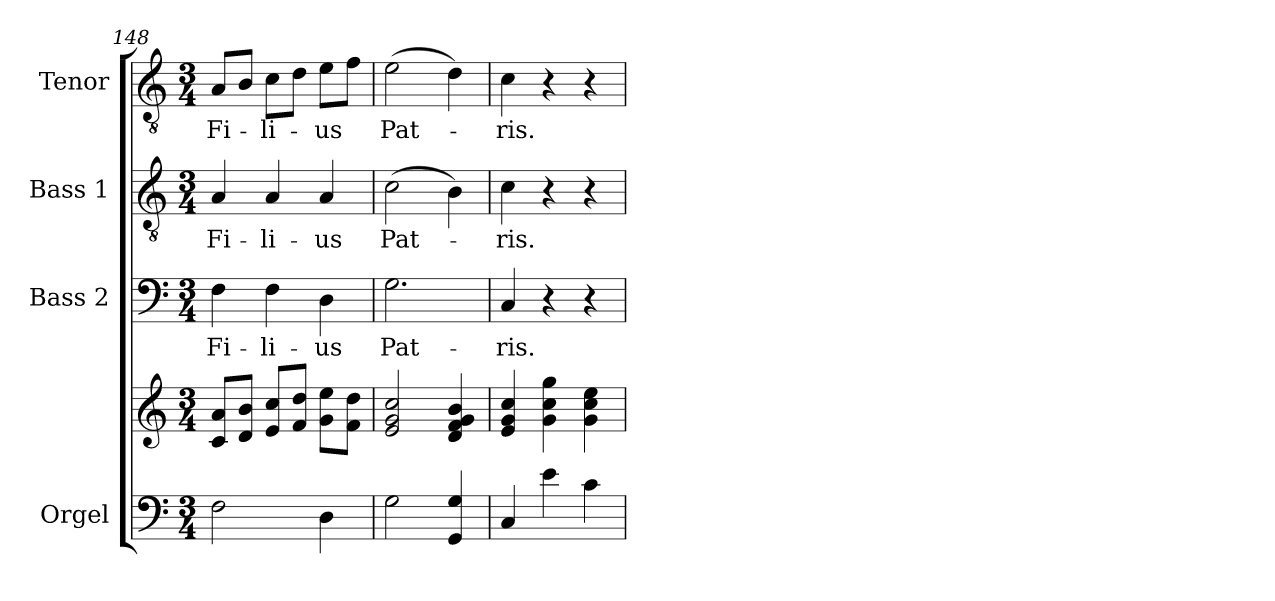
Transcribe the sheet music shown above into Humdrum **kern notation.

**kern	**kern	**kern	**text	**kern	**text	**kern	**text
*part4	*part4	*part3	*part3	*part2	*part2	*part1	*part1
*staff5	*staff4	*staff3	*staff3	*staff2	*staff2	*staff1	*staff1
*I"Orgel	*	*I"Bass 2	*	*I"Bass 1	*	*I"Tenor	*
*I'Org.	*	*I'B. 2	*	*I'B. 1	*	*I'T.	*
*clefF4	*clefG2	*clefF4	*	*clefGv2	*	*clefGv2	*
*k[]	*k[]	*k[]	*	*k[]	*	*k[]	*
*C:	*C:	*C:	*	*C:	*	*C:	*
*M3/4	*M3/4	*M3/4	*	*M3/4	*	*M3/4	*
=148	=148	=148	=148	=148	=148	=148	=148
!	!	!	!LO:LY:b	!	!LO:LY:b	!	!LO:LY:b
2F\	8c/ 8a/L	4F\	Fi-	4A/	Fi-	8A/L	Fi-
.	8d/ 8b/J	.	.	.	.	8B/J	.
!	!	!	!LO:LY:b	!	!LO:LY:b	!	!LO:LY:b
.	8e/ 8cc/L	4F\	-li-	4A/	-li-	8c\L	-li-
.	8f/ 8dd/J	.	.	.	.	8d\J	.
!	!	!	!LO:LY:b	!	!LO:LY:b	!	!LO:LY:b
4D\	8g\ 8ee\L	4D\	-us	4A/	-us	8e\L	-us
.	8f\ 8dd\J	.	.	.	.	8f\J	.
=149	=149	=149	=149	=149	=149	=149	=149
!	!	!	!LO:LY:b	!	!LO:LY:b	!	!LO:LY:b
2G\	2e/ 2g/ 2cc/	2.G\	Pat-	(>2c\	Pat-	(>2e\	Pat-
4GG/ 4G/	4d/ 4f/ 4g/ 4b/	.	.	4B\)	.	4d\)	.
=150	=150	=150	=150	=150	=150	=150	=150
!	!	!	!LO:LY:b	!	!LO:LY:b	!	!LO:LY:b
4C/	4e/ 4g/ 4cc/	4C/	-ris.	4c\	-ris.	4c\	-ris.
4e\	4g\ 4cc\ 4gg\	4r	.	4r	.	4r	.
4c\	4g\ 4cc\ 4ee\	4r	.	4r	.	4r	.
=	=	=	=	=	=	=	=
*-	*-	*-	*-	*-	*-	*-	*-
